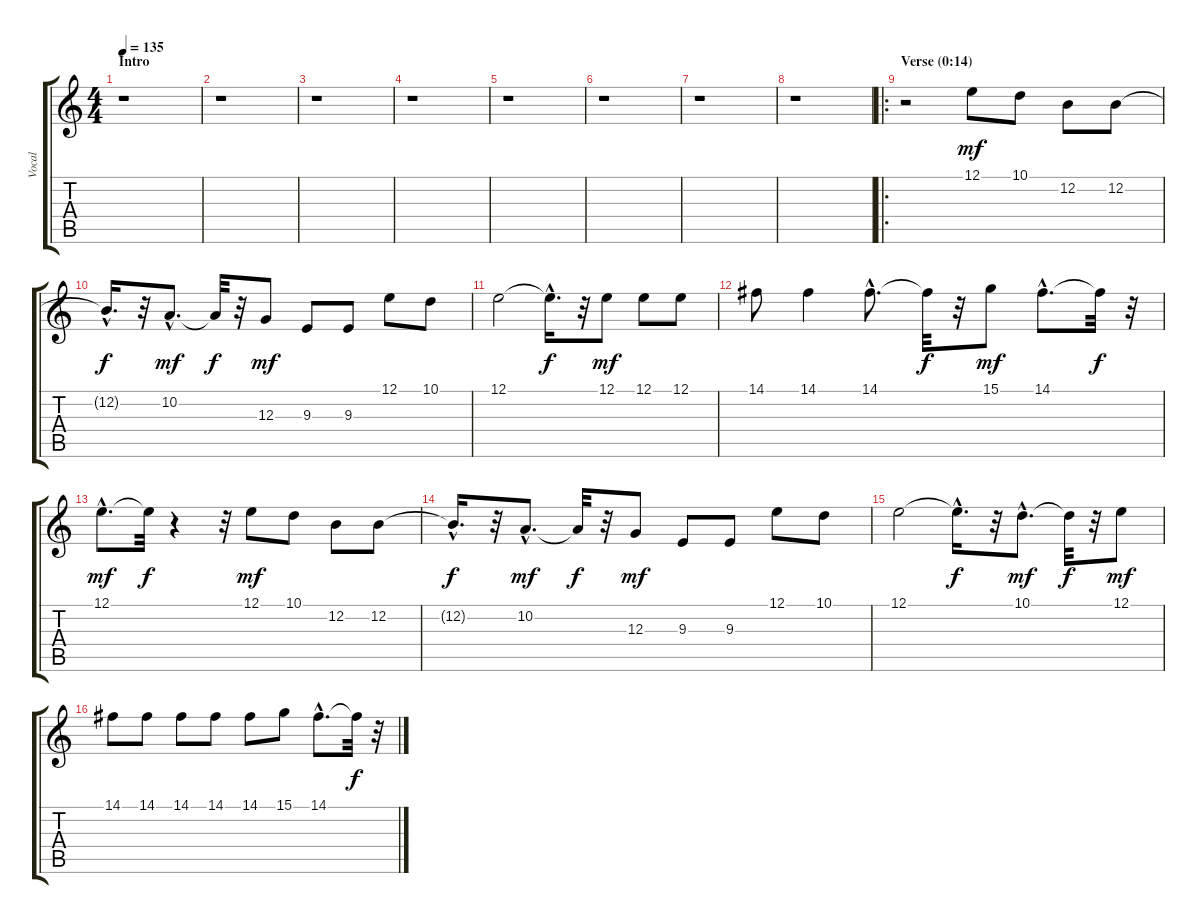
\track ("Vocal" "Vocal") {instrument pad3polysynth}
\staff {score tabs}
\tuning (E4 B3 G3 D3 A2 E2) {hide}
\ts (4 4)
\section ("" "Intro")
\tempo 135
\clef g2
\ks c
r.1{dy mf instrument pad3polysynth} |
r.1 |
r.1 |
r.1 |
r.1 |
r.1 |
r.1 |
r.1 |
\ro
\section ("" "Verse (0:14)")
r.2 12.1.8 10.1.8 12.2.8 12.2.8 |
12.2{hac t}.16{d dy f} r.32 10.2{hac}.8{d dy mf} 10.2{t}.32{dy f} r.32 12.3.8{dy mf} 9.3.8 9.3.8 12.1.8 10.1.8 |
12.1.2 12.1{hac t}.16{d dy f} r.32 12.1.8{dy mf} 12.1.8 12.1.8 |
14.1.8 14.1.4 14.1{hac}.8{d} 14.1{t}.32{dy f} r.32 15.1.8{dy mf} 14.1{hac}.8{d} 14.1{t}.32{dy f} r.32 |
12.1{hac}.8{d dy mf} 12.1{t}.32{dy f} r.4 r.32 12.1.8{dy mf} 10.1.8 12.2.8 12.2.8 |
12.2{hac t}.16{d dy f} r.32 10.2{hac}.8{d dy mf} 10.2{t}.32{dy f} r.32 12.3.8{dy mf} 9.3.8 9.3.8 12.1.8 10.1.8 |
12.1.2 12.1{hac t}.16{d dy f} r.32 10.1{hac}.8{d dy mf} 10.1{t}.32{dy f} r.32 12.1.8{dy mf} |
14.1.8 14.1.8 14.1.8 14.1.8 14.1.8 15.1.8 14.1{hac}.8{d} 14.1{t}.32{dy f} r.32
